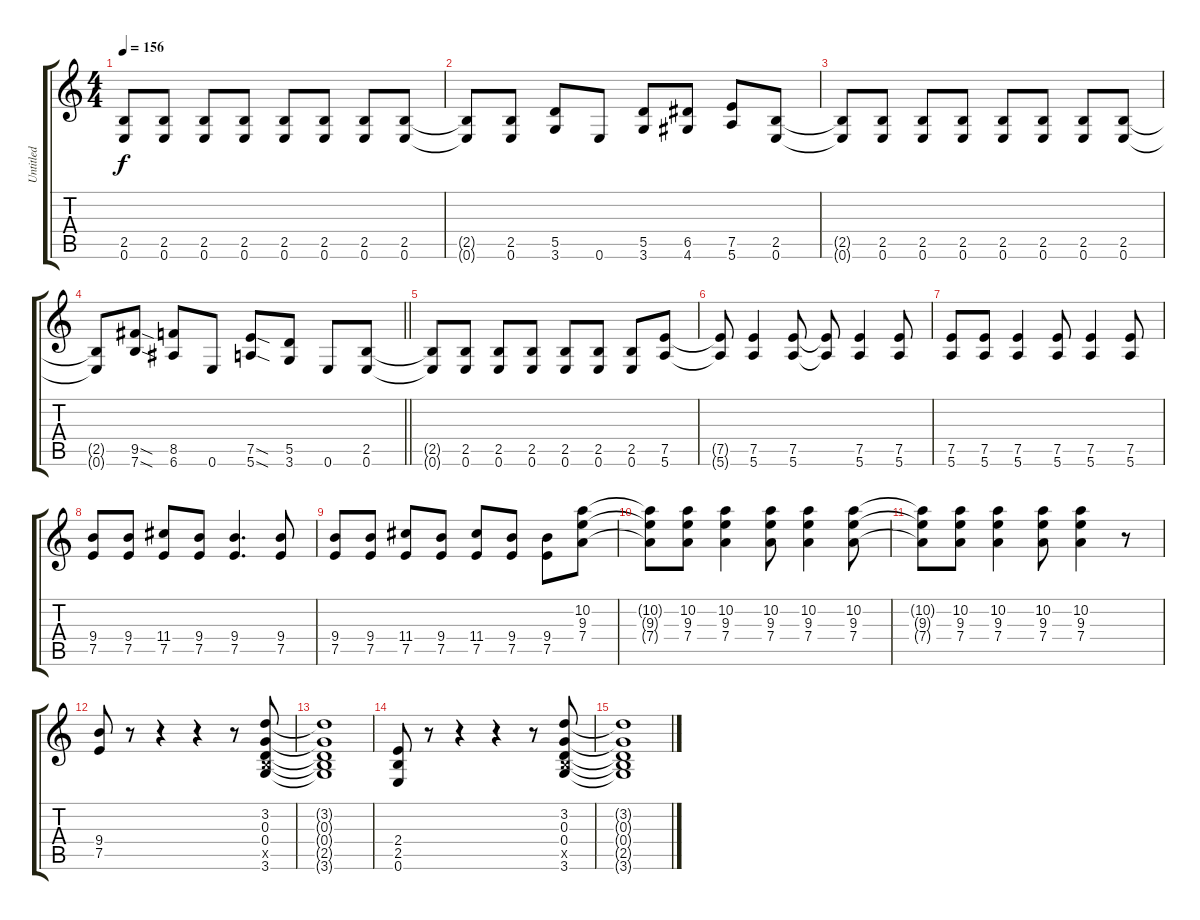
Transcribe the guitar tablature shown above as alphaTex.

\track ("Untitled" "Untitled") {instrument distortionguitar}
\staff {score tabs}
\tuning (E4 B3 G3 D3 A2 E2) {hide}
\ts (4 4)
\tempo 156
\clef g2
\ks c
(2.5{t} 0.6{t}).8{dy f} (2.5 0.6).8 (2.5 0.6).8 (2.5 0.6).8 (2.5 0.6).8 (2.5 0.6).8 (2.5 0.6).8 (2.5 0.6).8 |
(2.5{t} 0.6{t}).8 (2.5 0.6).8 (5.5 3.6).8 0.6.8 (5.5 3.6).8 (6.5 4.6).8 (7.5 5.6).8 (2.5 0.6).8 |
(2.5{t} 0.6{t}).8 (2.5 0.6).8 (2.5 0.6).8 (2.5 0.6).8 (2.5 0.6).8 (2.5 0.6).8 (2.5 0.6).8 (2.5 0.6).8 |
\barLineRight lightlight
(2.5{t} 0.6{t}).8 (9.5{sod} 7.6{sod}).8 (8.5 6.6).8 0.6.8 (7.5{sod} 5.6{sod}).8 (5.5 3.6).8 0.6.8 (2.5 0.6).8 |
(2.5{t} 0.6{t}).8 (2.5 0.6).8 (2.5 0.6).8 (2.5 0.6).8 (2.5 0.6).8 (2.5 0.6).8 (2.5 0.6).8 (7.5 5.6).8 |
(7.5{t} 5.6{t}).8 (7.5 5.6).4 (7.5 5.6).8 (7.5{t} 5.6{t}).8 (7.5 5.6).4 (7.5 5.6).8 |
(7.5 5.6).8 (7.5 5.6).8 (7.5 5.6).4 (7.5 5.6).8 (7.5 5.6).4 (7.5 5.6).8 |
(9.4 7.5).8 (9.4 7.5).8 (11.4 7.5).8 (9.4 7.5).8 (9.4 7.5).4{d} (9.4 7.5).8 |
(9.4 7.5).8 (9.4 7.5).8 (11.4 7.5).8 (9.4 7.5).8 (11.4 7.5).8 (9.4 7.5).8 (9.4 7.5).8 (10.2 9.3 7.4).8 |
(10.2{t} 9.3{t} 7.4{t}).8 (10.2 9.3 7.4).8 (10.2 9.3 7.4).4 (10.2 9.3 7.4).8 (10.2 9.3 7.4).4 (10.2 9.3 7.4).8 |
(10.2{t} 9.3{t} 7.4{t}).8 (10.2 9.3 7.4).8 (10.2 9.3 7.4).4 (10.2 9.3 7.4).8 (10.2 9.3 7.4).4 r.8 |
(9.4 7.5).8 r.8 r.4 r.4 r.8 (3.2 0.3 0.4 2.5{x} 3.6).8 |
(3.2{t} 0.3{t} 0.4{t} 2.5{t} 3.6{t}).1 |
(2.4 2.5 0.6).8 r.8 r.4 r.4 r.8 (3.2 0.3 0.4 2.5{x} 3.6).8 |
(3.2{t} 0.3{t} 0.4{t} 2.5{t} 3.6{t}).1
